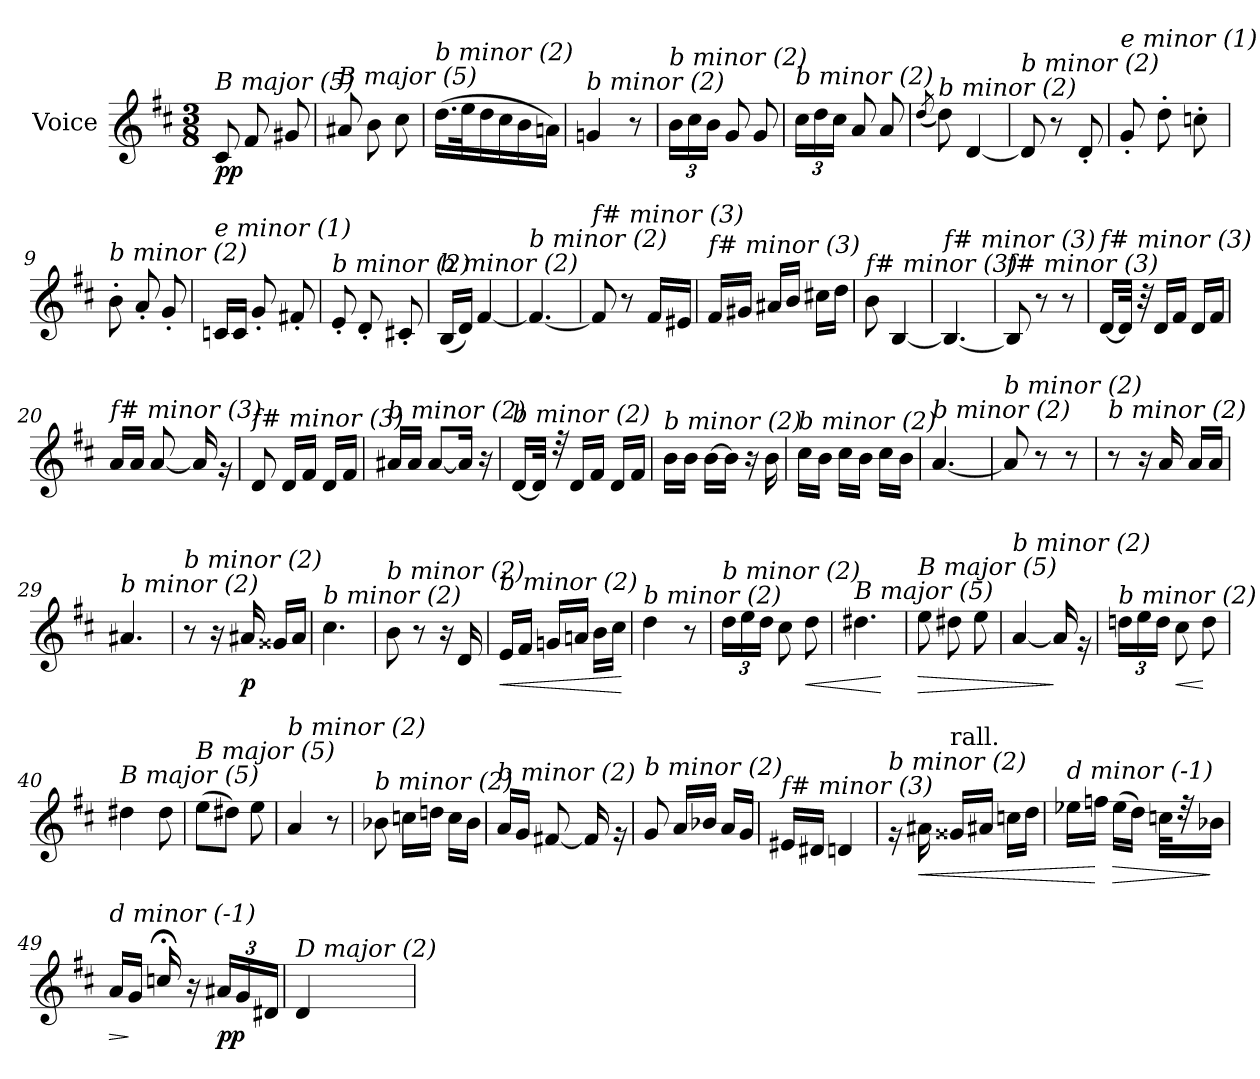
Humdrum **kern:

**kern	**dynam
*part1	*part1
*staff1	*staff1
*I"Voice	*
*I'V	*
*clefG2	*
*k[f#c#]	*
*D:	*
*M3/8	*
=	=
!LO:TX:i:t=B major (5)	!
!	!LO:DY:b
8c#/	pp
8f#/	.
8g#X/	.
=1	=1
!LO:TX:i:t=B major (5)	!
8a#X/	.
8b\	.
8cc#\	.
=2	=2
!LO:TX:i:t=b minor (2)	!
(>16.dd\LL	.
32ee\k	.
16dd\	.
16cc#\	.
16b\	.
16an\JJ)	.
=3	=3
!LO:TX:i:t=b minor (2)	!
4gn/	.
8r	.
=4	=4
*Xbrackettup	*
!LO:TX:i:t=b minor (2)	!
24b\LL	.
24cc#\	.
24b\JJ	.
8g/	.
8g/	.
=5	=5
!LO:TX:i:t=b minor (2)	!
24cc#\LL	.
24dd\	.
24cc#\JJ	.
8a/	.
8a/	.
!!LO:LB:g=z
=6	=6
(<8qdd/	.
!LO:TX:i:t=b minor (2)	!
8dd\)	.
[4d/	.
=7	=7
!LO:TX:i:t=b minor (2)	!
8d/]	.
8r	.
8d'</	.
=8	=8
!LO:TX:i:t=e minor (1)	!
8g'</	.
8dd'>\	.
8ccn'>\	.
=9	=9
!LO:TX:i:t=b minor (2)	!
8b'>\	.
8a'</	.
8g'</	.
=10	=10
!LO:TX:i:t=e minor (1)	!
16cn/LL	.
16c/JJ	.
8g'</	.
8f#X'</	.
=11	=11
!LO:TX:i:t=b minor (2)	!
8e'</	.
8d'</	.
8c#X'</	.
=12	=12
!LO:TX:i:t=b minor (2)	!
(<16B/LL	.
16d/JJ)	.
[4f#/	.
!!LO:LB:g=z
=13	=13
!LO:TX:i:t=b minor (2)	!
4.f#/_	.
=14	=14
!LO:TX:i:t=f# minor (3)	!
8f#/]	.
8r	.
16f#/LL	.
16e#X/JJ	.
=15	=15
!LO:TX:i:t=f# minor (3)	!
16f#/LL	.
16g#X/JJ	.
16a#X/LL	.
16b/JJ	.
16cc#X\LL	.
16dd\JJ	.
=16	=16
!LO:TX:i:t=f# minor (3)	!
8b\	.
[4B/	.
=17	=17
!LO:TX:i:t=f# minor (3)	!
4.B/_	.
=18	=18
!LO:TX:i:t=f# minor (3)	!
8B/]	.
8r	.
8r	.
=19	=19
!LO:TX:i:t=f# minor (3)	!
[16d/LL	.
32d/JJk]	.
32r	.
16d/LL	.
16f#/JJ	.
16d/LL	.
16f#/JJ	.
!!LO:LB:g=z
=20	=20
!LO:TX:i:t=f# minor (3)	!
16a/LL	.
16a/JJ	.
[8a/	.
16a/]	.
16rg	.
=21	=21
!LO:TX:i:t=f# minor (3)	!
8d/	.
16d/LL	.
16f#/JJ	.
16d/LL	.
16f#/JJ	.
=22	=22
!LO:TX:i:t=b minor (2)	!
16a#X/LL	.
16a#/JJ	.
[8a#/L	.
16a#/Jk]	.
16r	.
=23	=23
!LO:TX:i:t=b minor (2)	!
[16d/LL	.
32d/JJk]	.
32rdd	.
16d/LL	.
16f#/JJ	.
16d/LL	.
16f#/JJ	.
=24	=24
!LO:TX:i:t=b minor (2)	!
16b\LL	.
16b\JJ	.
[16b\LL	.
16b\JJ]	.
16r	.
16b\	.
!!LO:LB:g=z
=25	=25
!LO:TX:i:t=b minor (2)	!
16cc#\LL	.
16b\JJ	.
16cc#\LL	.
16b\JJ	.
16cc#\LL	.
16b\JJ	.
=26	=26
!LO:TX:i:t=b minor (2)	!
[4.a/	.
=27	=27
!LO:TX:i:t=b minor (2)	!
8a/]	.
8r	.
8r	.
=28	=28
!LO:TX:i:t=b minor (2)	!
8r	.
16r	.
16a/	.
16a/LL	.
16a/JJ	.
=29	=29
!LO:TX:i:t=b minor (2)	!
4.a#X/	.
=30	=30
!LO:TX:i:t=b minor (2)	!
8r	.
16r	.
!	!LO:DY:b
16a#X/	p
16g##Xi/LL	.
16a#/JJ	.
=31	=31
!LO:TX:i:t=b minor (2)	!
4.cc#\	.
!!LO:LB:g=z
=32	=32
!LO:TX:i:t=b minor (2)	!
8b\	.
8r	.
16r	.
16d/	.
=33	=33
!LO:TX:i:t=b minor (2)	!
!	!LO:HP:b
16e/LL	<
16f#/JJ	.
16gn/LL	.
16an/JJ	.
16b\LL	.
16cc#\JJ	.
.	[
=34	=34
!LO:TX:i:t=b minor (2)	!
4dd\	.
8r	.
=35	=35
!LO:TX:i:t=b minor (2)	!
24dd\LL	.
24ee\	.
24dd\JJ	.
8cc#\	.
!	!LO:HP:b
8dd\	<
=36	=36
!LO:TX:i:t=B major (5)	!
4.dd#X\	.
.	[
=37	=37
!LO:TX:i:t=B major (5)	!
!	!LO:HP:b
8ee\	>
8dd#X\	.
8ee\	.
=38	=38
!LO:TX:i:t=b minor (2)	!
[4a/	.
16a/]	]
16rg	.
!!LO:LB:g=z
=39	=39
!LO:TX:i:t=b minor (2)	!
24ddn\LL	.
24ee\	.
24dd\JJ	.
!	!LO:HP:b
8cc#\	<
8dd\	[
=40	=40
!LO:TX:i:t=B major (5)	!
4dd#X\	.
8dd#\	.
=41	=41
!LO:TX:i:t=B major (5)	!
(>8ee\L	.
8dd#X\J)	.
8ee\	.
=42	=42
!LO:TX:i:t=b minor (2)	!
4a/	.
8r	.
=43	=43
!LO:TX:i:t=b minor (2)	!
8b-Xi\	.
16ccn\LL	.
16ddn\JJ	.
16cc\LL	.
16b-i\JJ	.
=44	=44
!LO:TX:i:t=b minor (2)	!
16a/LL	.
16g/JJ	.
[8f#X/	.
16f#/]	.
16rg	.
=45	=45
!LO:TX:i:t=b minor (2)	!
8g/	.
16a/LL	.
16b-Xi/JJ	.
16a/LL	.
16g/JJ	.
!!LO:LB:g=z
=46	=46
!LO:TX:i:t=f# minor (3)	!
16e#Xj/LL	.
16d#Xj/JJ	.
4d/	.
=47	=47
!LO:TX:i:t=b minor (2)	!
16rg	.
!	!LO:HP:b
16a#Xj\	<
!LO:TX:a:t=rall.	!
16g##XZ/LL	.
16a#Xj/JJ	.
16ccn\LL	.
16dd\JJ	.
=48	=48
!LO:TX:i:t=d minor (-1)	!
16ee-Xi\LL	.
16ffn\JJ	[
!	!LO:HP:b
(>16ee-i\LL	>
16dd\JJ)	.
32ccn\KKL	.
32r	.
16b-Xi\Jk	]
=49	=49
!LO:TX:i:t=d minor (-1)	!
!	!LO:HP:b
16a/LL	>
16g/JJ	]
16ccn;</	.
16r	.
!	!LO:DY:b
24a#Xj/LL	pp
24g/	.
24d#Xj/JJ	.
=50	=50
!LO:TX:i:t=D major (2)	!
4d/	.
=	=
*-	*-
